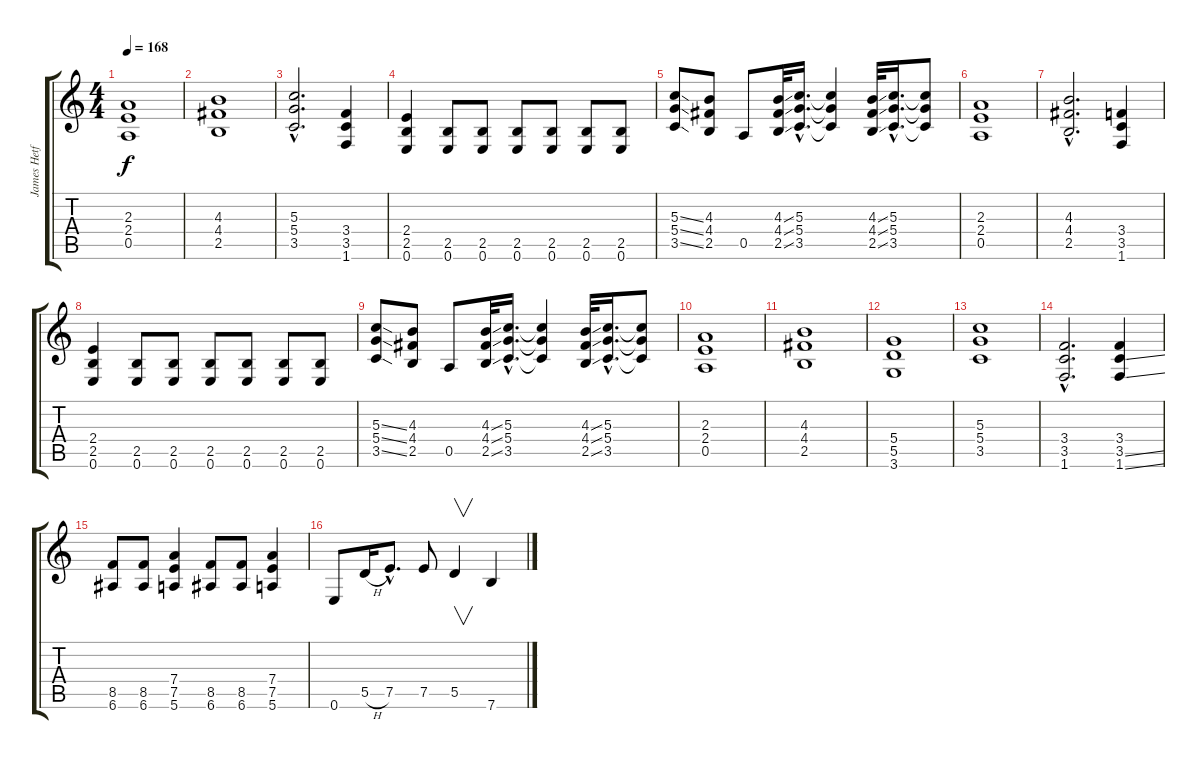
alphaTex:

\track ("James Hetfield Distortion" "James Hetf") {instrument distortionguitar}
\staff {score tabs}
\tuning (E4 B3 G3 D3 A2 E2) {hide}
\ts (4 4)
\tempo 168
\clef g2
\ks c
(2.3 2.4 0.5).1{dy f} |
(4.3 4.4 2.5).1 |
(5.3{hac} 5.4{hac} 3.5{hac}).2{d} (3.4 3.5 1.6).4 |
(2.4 2.5 0.6).4 (2.5 0.6).8 (2.5 0.6).8 (2.5 0.6).8 (2.5 0.6).8 (2.5 0.6).8 (2.5 0.6).8 |
(5.3{ss} 5.4{ss} 3.5{ss}).8 (4.3 4.4 2.5).8 0.5.8 (4.3{ss} 4.4{ss} 2.5{ss}).32 (5.3{hac} 5.4{hac} 3.5{hac}).16{d} (5.3{t} 5.4{t} 3.5{t}).4 (4.3{ss} 4.4{ss} 2.5{ss}).32 (5.3{hac} 5.4{hac} 3.5{hac}).16{d} (5.3{t} 5.4{t} 3.5{t}).8 |
(2.3 2.4 0.5).1 |
(4.3{hac} 4.4{hac} 2.5{hac}).2{d} (3.4 3.5 1.6).4 |
(2.4 2.5 0.6).4 (2.5 0.6).8 (2.5 0.6).8 (2.5 0.6).8 (2.5 0.6).8 (2.5 0.6).8 (2.5 0.6).8 |
(5.3{ss} 5.4{ss} 3.5{ss}).8 (4.3 4.4 2.5).8 0.5.8 (4.3{ss} 4.4{ss} 2.5{ss}).32 (5.3{hac} 5.4{hac} 3.5{hac}).16{d} (5.3{t} 5.4{t} 3.5{t}).4 (4.3{ss} 4.4{ss} 2.5{ss}).32 (5.3{hac} 5.4{hac} 3.5{hac}).16{d} (5.3{t} 5.4{t} 3.5{t}).8 |
(2.3 2.4 0.5).1 |
(4.3 4.4 2.5).1 |
(5.4 5.5 3.6).1 |
(5.3 5.4 3.5).1 |
(3.4{hac} 3.5{hac} 1.6{hac}).2{d} (3.4 3.5{ss} 1.6{ss}).4 |
(8.5 6.6).8 (8.5 6.6).8 (7.4 7.5 5.6).4 (8.5 6.6).8 (8.5 6.6).8 (7.4 7.5 5.6).4 |
0.6.8 5.5{h}.16 7.5{hac}.8{d} 7.5.8 5.5.4{v} 7.6.4
